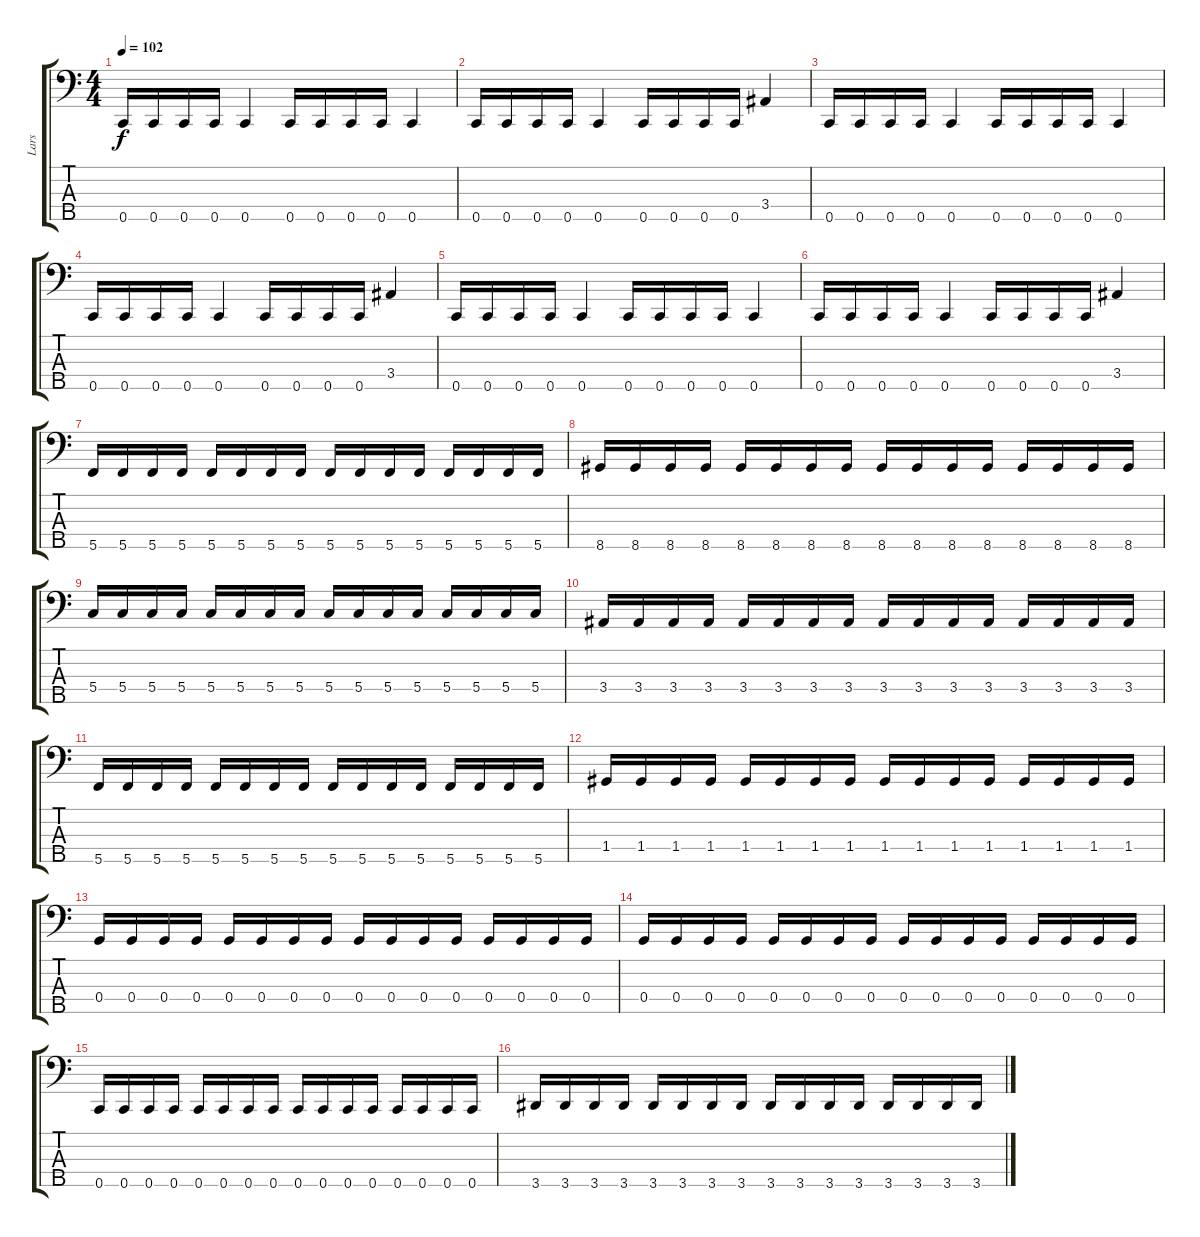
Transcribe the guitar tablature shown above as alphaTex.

\track ("Lars" "Lars") {instrument electricbasspick}
\staff {score tabs}
\tuning (A2 F2 C2 G1 C1) {hide}
\ts (4 4)
\tempo 102
\clef f4
\ks c
0.5.16{dy f} 0.5.16 0.5.16 0.5.16 0.5.4 0.5.16 0.5.16 0.5.16 0.5.16 0.5.4 |
0.5.16 0.5.16 0.5.16 0.5.16 0.5.4 0.5.16 0.5.16 0.5.16 0.5.16 3.4.4 |
0.5.16 0.5.16 0.5.16 0.5.16 0.5.4 0.5.16 0.5.16 0.5.16 0.5.16 0.5.4 |
0.5.16 0.5.16 0.5.16 0.5.16 0.5.4 0.5.16 0.5.16 0.5.16 0.5.16 3.4.4 |
0.5.16 0.5.16 0.5.16 0.5.16 0.5.4 0.5.16 0.5.16 0.5.16 0.5.16 0.5.4 |
0.5.16 0.5.16 0.5.16 0.5.16 0.5.4 0.5.16 0.5.16 0.5.16 0.5.16 3.4.4 |
5.5.16 5.5.16 5.5.16 5.5.16 5.5.16 5.5.16 5.5.16 5.5.16 5.5.16 5.5.16 5.5.16 5.5.16 5.5.16 5.5.16 5.5.16 5.5.16 |
8.5.16 8.5.16 8.5.16 8.5.16 8.5.16 8.5.16 8.5.16 8.5.16 8.5.16 8.5.16 8.5.16 8.5.16 8.5.16 8.5.16 8.5.16 8.5.16 |
5.4.16 5.4.16 5.4.16 5.4.16 5.4.16 5.4.16 5.4.16 5.4.16 5.4.16 5.4.16 5.4.16 5.4.16 5.4.16 5.4.16 5.4.16 5.4.16 |
3.4.16 3.4.16 3.4.16 3.4.16 3.4.16 3.4.16 3.4.16 3.4.16 3.4.16 3.4.16 3.4.16 3.4.16 3.4.16 3.4.16 3.4.16 3.4.16 |
5.5.16 5.5.16 5.5.16 5.5.16 5.5.16 5.5.16 5.5.16 5.5.16 5.5.16 5.5.16 5.5.16 5.5.16 5.5.16 5.5.16 5.5.16 5.5.16 |
1.4.16 1.4.16 1.4.16 1.4.16 1.4.16 1.4.16 1.4.16 1.4.16 1.4.16 1.4.16 1.4.16 1.4.16 1.4.16 1.4.16 1.4.16 1.4.16 |
0.4.16 0.4.16 0.4.16 0.4.16 0.4.16 0.4.16 0.4.16 0.4.16 0.4.16 0.4.16 0.4.16 0.4.16 0.4.16 0.4.16 0.4.16 0.4.16 |
0.4.16 0.4.16 0.4.16 0.4.16 0.4.16 0.4.16 0.4.16 0.4.16 0.4.16 0.4.16 0.4.16 0.4.16 0.4.16 0.4.16 0.4.16 0.4.16 |
0.5.16 0.5.16 0.5.16 0.5.16 0.5.16 0.5.16 0.5.16 0.5.16 0.5.16 0.5.16 0.5.16 0.5.16 0.5.16 0.5.16 0.5.16 0.5.16 |
3.5.16 3.5.16 3.5.16 3.5.16 3.5.16 3.5.16 3.5.16 3.5.16 3.5.16 3.5.16 3.5.16 3.5.16 3.5.16 3.5.16 3.5.16 3.5.16
